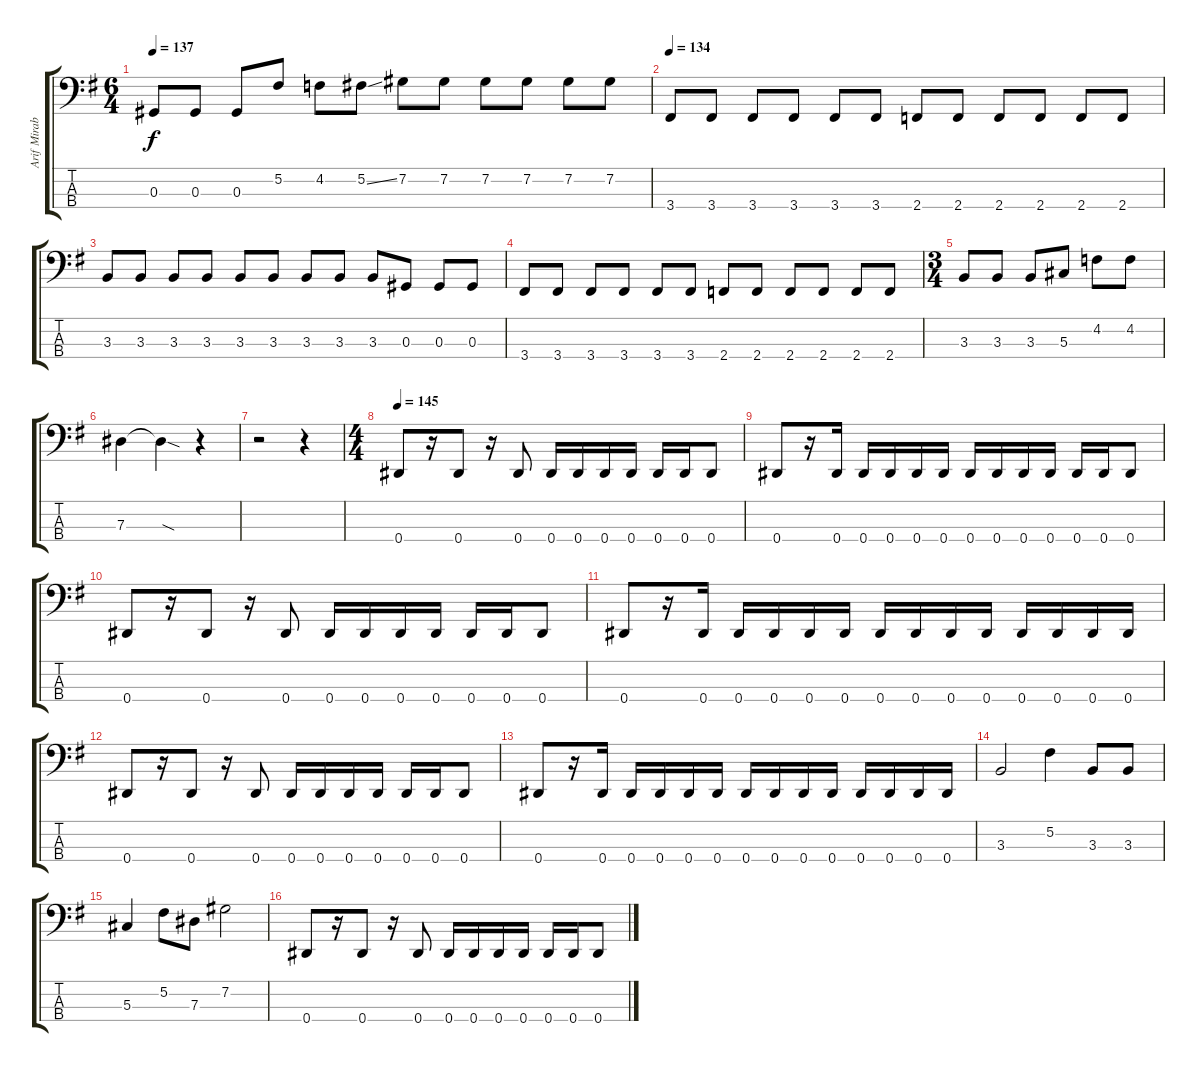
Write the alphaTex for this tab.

\track ("Arif Mirabdolbaghi" "Arif Mirab") {instrument electricbassfinger}
\staff {score tabs}
\tuning (Gb2 Db2 Ab1 Eb1) {hide}
\ts (6 4)
\tempo 137
\clef f4
\ks g
0.3.8{dy f} 0.3.8 0.3.8 5.2.8 4.2.8 5.2{ss}.8 7.2.8 7.2.8 7.2.8 7.2.8 7.2.8 7.2.8 |
\tempo 134
3.4.8 3.4.8 3.4.8 3.4.8 3.4.8 3.4.8 2.4.8 2.4.8 2.4.8 2.4.8 2.4.8 2.4.8 |
3.3.8 3.3.8 3.3.8 3.3.8 3.3.8 3.3.8 3.3.8 3.3.8 3.3.8 0.3.8 0.3.8 0.3.8 |
3.4.8 3.4.8 3.4.8 3.4.8 3.4.8 3.4.8 2.4.8 2.4.8 2.4.8 2.4.8 2.4.8 2.4.8 |
\ts (3 4)
3.3.8 3.3.8 3.3.8 5.3.8 4.2.8 4.2.8 |
7.3.4 7.3{sod t}.4 r.4 |
r.2 r.4 |
\ts (4 4)
\tempo 145
0.4.8 r.16 0.4.8 r.16 0.4.8 0.4.16 0.4.16 0.4.16 0.4.16 0.4.16 0.4.16 0.4.8 |
0.4.8 r.16 0.4.16 0.4.16 0.4.16 0.4.16 0.4.16 0.4.16 0.4.16 0.4.16 0.4.16 0.4.16 0.4.16 0.4.8 |
0.4.8 r.16 0.4.8 r.16 0.4.8 0.4.16 0.4.16 0.4.16 0.4.16 0.4.16 0.4.16 0.4.8 |
0.4.8 r.16 0.4.16 0.4.16 0.4.16 0.4.16 0.4.16 0.4.16 0.4.16 0.4.16 0.4.16 0.4.16 0.4.16 0.4.16 0.4.16 |
0.4.8 r.16 0.4.8 r.16 0.4.8 0.4.16 0.4.16 0.4.16 0.4.16 0.4.16 0.4.16 0.4.8 |
0.4.8 r.16 0.4.16 0.4.16 0.4.16 0.4.16 0.4.16 0.4.16 0.4.16 0.4.16 0.4.16 0.4.16 0.4.16 0.4.16 0.4.16 |
3.3.2 5.2.4 3.3.8 3.3.8 |
5.3.4 5.2.8 7.3.8 7.2.2 |
0.4.8 r.16 0.4.8 r.16 0.4.8 0.4.16 0.4.16 0.4.16 0.4.16 0.4.16 0.4.16 0.4.8
